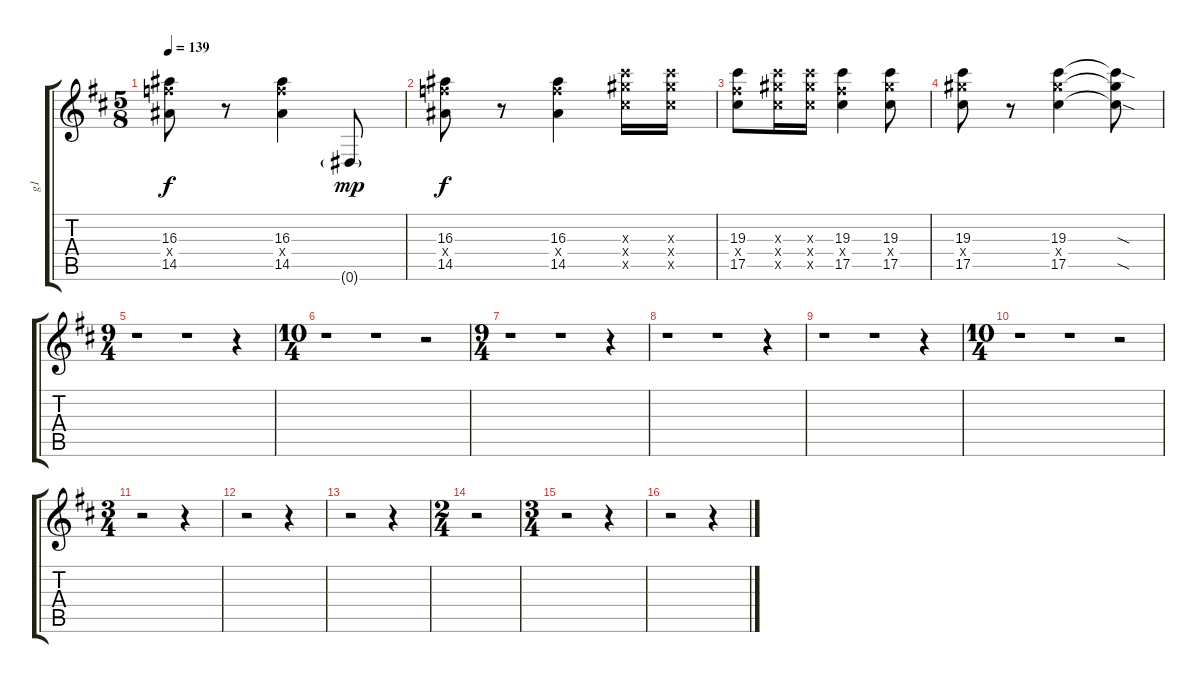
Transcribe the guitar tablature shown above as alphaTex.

\track ("g1" "g1") {instrument distortionguitar}
\staff {score tabs}
\tuning (Eb4 Bb3 Gb3 Db3 Ab2 Eb2) {hide}
\ts (5 8)
\tempo 139
\clef g2
\ks d
(16.3 16.4{x} 14.5).8{dy f} r.8 (16.3 16.4{x} 14.5).4 0.6{g}.8{dy mp} |
(16.3 16.4{x} 14.5).8{dy f} r.8 (16.3 16.4{x} 14.5).4 (19.3{x} 19.4{x} 17.5{x}).16 (19.3{x} 19.4{x} 17.5{x}).16 |
(19.3 17.4{x} 17.5).8 (19.3{x} 19.4{x} 17.5{x}).16 (19.3{x} 19.4{x} 17.5{x}).16 (19.3 17.4{x} 17.5).4 (19.3 19.4{x} 17.5).8 |
(19.3 19.4{x} 17.5).8 r.8 (19.3 19.4{x} 17.5).4 (19.3{sod t} 19.4{t} 17.5{sod t}).8 |
\ts (9 4)
r.1 r.1 r.4 |
\ts (10 4)
r.1 r.1 r.2 |
\ts (9 4)
r.1 r.1 r.4 |
r.1 r.1 r.4 |
r.1 r.1 r.4 |
\ts (10 4)
r.1 r.1 r.2 |
\ts (3 4)
r.2 r.4 |
r.2 r.4 |
r.2 r.4 |
\ts (2 4)
r.2 |
\ts (3 4)
r.2 r.4 |
r.2 r.4
